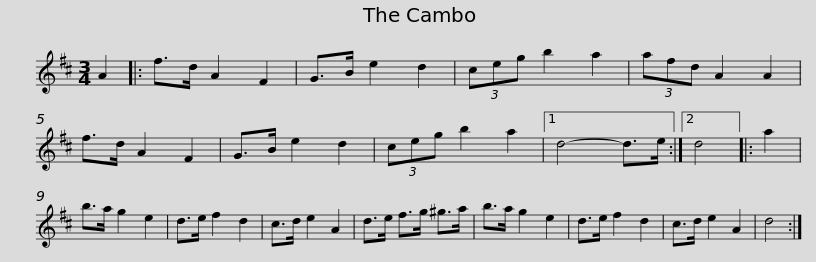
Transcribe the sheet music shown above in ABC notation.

X:1
L:1/8
M:3/4
I:linebreak $
K:D
V:1 treble
V:1
 A2 |: f>d A2 F2 | G>B e2 d2 | (3ceg b2 a2 | (3afd A2 A2 | %5
 f>d A2 F2 | G>B e2 d2 | (3ceg b2 a2 |1 d4- d>e :|2 d4 |:$ %10
 a2 | b>a g2 e2 | d>e f2 d2 | c>d e2 A2 | d>e f>g ^g>a | %15
 b>a g2 e2 | d>e f2 d2 | c>d e2 A2 | d4 :| %19
